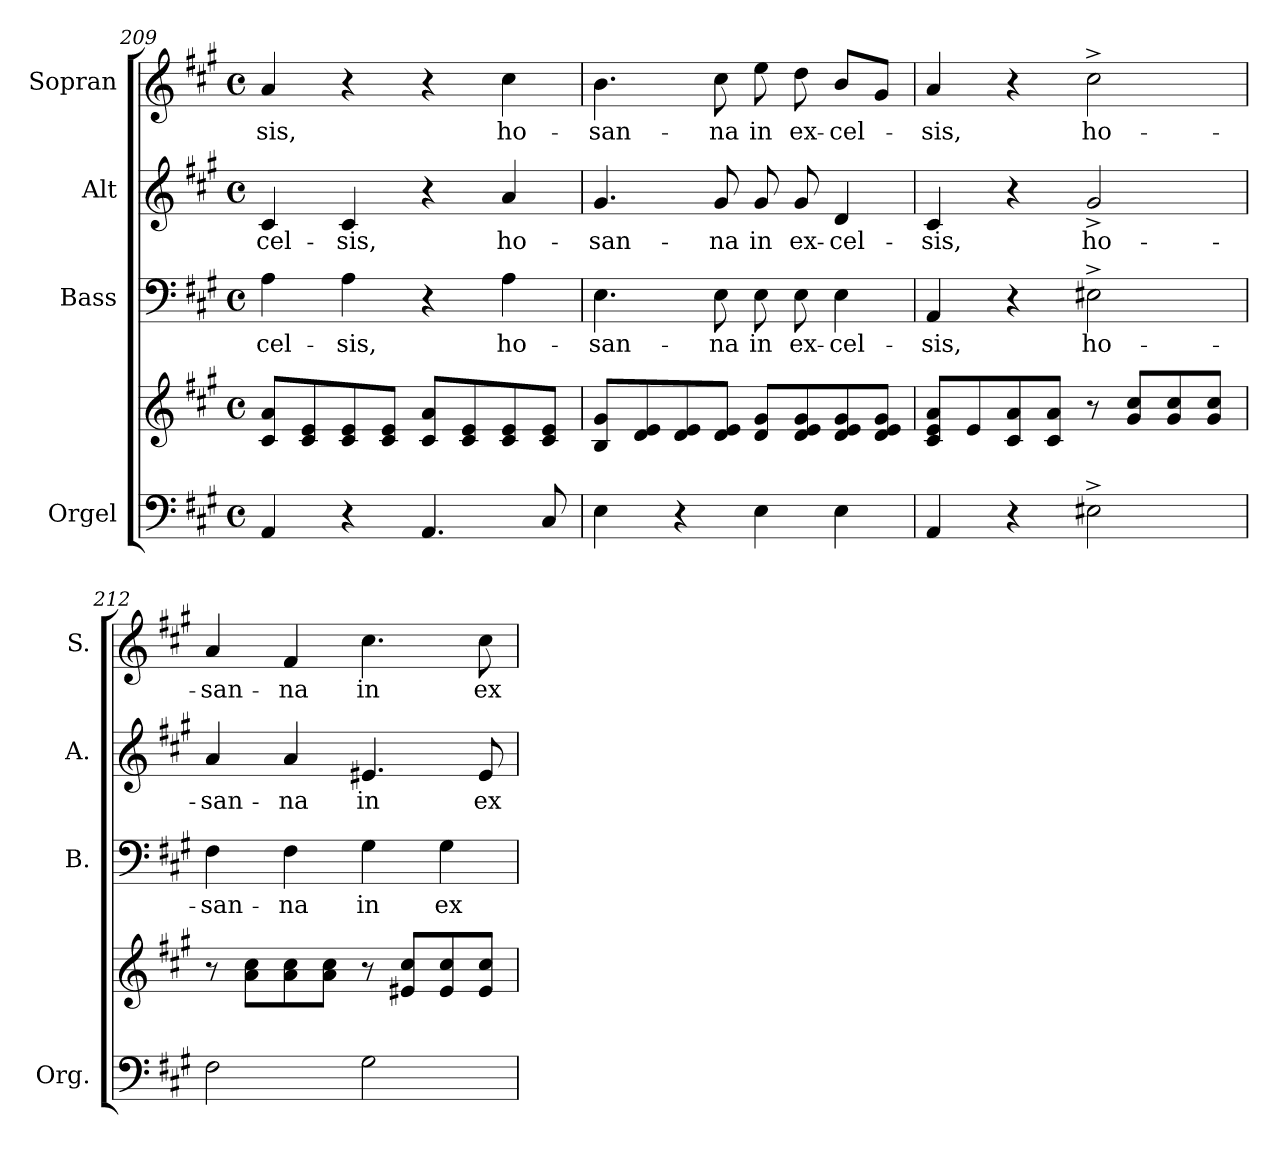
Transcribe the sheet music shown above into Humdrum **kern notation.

**kern	**kern	**kern	**text	**kern	**text	**kern	**text
*part4	*part4	*part3	*part3	*part2	*part2	*part1	*part1
*staff5	*staff4	*staff3	*staff3	*staff2	*staff2	*staff1	*staff1
*I"Orgel	*	*I"Bass	*	*I"Alt	*	*I"Sopran	*
*I'Org.	*	*I'B.	*	*I'A.	*	*I'S.	*
*clefF4	*clefG2	*clefF4	*	*clefG2	*	*clefG2	*
*k[f#c#g#]	*k[f#c#g#]	*k[f#c#g#]	*	*k[f#c#g#]	*	*k[f#c#g#]	*
*A:	*A:	*A:	*	*A:	*	*A:	*
*M4/4	*M4/4	*M4/4	*	*M4/4	*	*M4/4	*
*met(c)	*met(c)	*met(c)	*	*met(c)	*	*met(c)	*
=209	=209	=209	=209	=209	=209	=209	=209
!	!	!	!LO:LY:b	!	!LO:LY:b	!	!LO:LY:b
4AA/	8c#/ 8a/L	4A\	-cel-	4c#/	-cel-	4a/	-sis,
.	8c#/ 8e/	.	.	.	.	.	.
!	!	!	!LO:LY:b	!	!LO:LY:b	!	!
4r	8c#/ 8e/	4A\	-sis,	4c#/	-sis,	4r	.
.	8c#/ 8e/J	.	.	.	.	.	.
4.AA/	8c#/ 8a/L	4r	.	4r	.	4r	.
.	8c#/ 8e/	.	.	.	.	.	.
!	!	!	!LO:LY:b	!	!LO:LY:b	!	!LO:LY:b
.	8c#/ 8e/	4A\	ho-	4a/	ho-	4cc#\	ho-
8C#/	8c#/ 8e/J	.	.	.	.	.	.
=210	=210	=210	=210	=210	=210	=210	=210
!	!	!	!LO:LY:b	!	!LO:LY:b	!	!LO:LY:b
4E\	8B/ 8g#/L	4.E\	-san-	4.g#/	-san-	4.b\	-san-
.	8d/ 8e/	.	.	.	.	.	.
4r	8d/ 8e/	.	.	.	.	.	.
!	!	!	!LO:LY:b	!	!LO:LY:b	!	!LO:LY:b
.	8d/ 8e/J	8E\	-na	8g#/	-na	8cc#\	-na
!	!	!	!LO:LY:b	!	!LO:LY:b	!	!LO:LY:b
4E\	8d/ 8g#/L	8E\	in	8g#/	in	8ee\	in
!	!	!	!LO:LY:b	!	!LO:LY:b	!	!LO:LY:b
.	8d/ 8e/ 8g#/	8E\	ex-	8g#/	ex-	8dd\	ex-
!	!	!	!LO:LY:b	!	!LO:LY:b	!	!LO:LY:b
4E\	8d/ 8e/ 8g#/	4E\	-cel-	4d/	-cel-	8b/L	-cel-
.	8d/ 8e/ 8g#/J	.	.	.	.	8g#/J	.
=211	=211	=211	=211	=211	=211	=211	=211
!	!	!	!LO:LY:b	!	!LO:LY:b	!	!LO:LY:b
4AA/	8c#/ 8e/ 8a/L	4AA/	-sis,	4c#/	-sis,	4a/	-sis,
.	8e/	.	.	.	.	.	.
4r	8c#/ 8a/	4r	.	4r	.	4r	.
.	8c#/ 8a/J	.	.	.	.	.	.
!	!	!	!LO:LY:b	!	!LO:LY:b	!	!LO:LY:b
2E#X^>\	8r	2E#X^>\	ho-	2g#^</	ho-	2cc#^>\	ho-
.	8g#/ 8cc#/L	.	.	.	.	.	.
.	8g#/ 8cc#/	.	.	.	.	.	.
.	8g#/ 8cc#/J	.	.	.	.	.	.
!!LO:PB:g=z
=212	=212	=212	=212	=212	=212	=212	=212
!	!	!	!LO:LY:b	!	!LO:LY:b	!	!LO:LY:b
2F#\	8r	4F#\	-san-	4a/	-san-	4a/	-san-
.	8a\ 8cc#\L	.	.	.	.	.	.
!	!	!	!LO:LY:b	!	!LO:LY:b	!	!LO:LY:b
.	8a\ 8cc#\	4F#\	-na	4a/	-na	4f#/	-na
.	8a\ 8cc#\J	.	.	.	.	.	.
!	!	!	!LO:LY:b	!	!LO:LY:b	!	!LO:LY:b
2G#\	8r	4G#\	in	4.e#X/	in	4.cc#\	in
.	8e#X/ 8cc#/L	.	.	.	.	.	.
!	!	!	!LO:LY:b	!	!	!	!
.	8e#/ 8cc#/	4G#\	ex-	.	.	.	.
!	!	!	!	!	!LO:LY:b	!	!LO:LY:b
.	8e#/ 8cc#/J	.	.	8e#/	ex-	8cc#\	ex-
=	=	=	=	=	=	=	=
*-	*-	*-	*-	*-	*-	*-	*-
